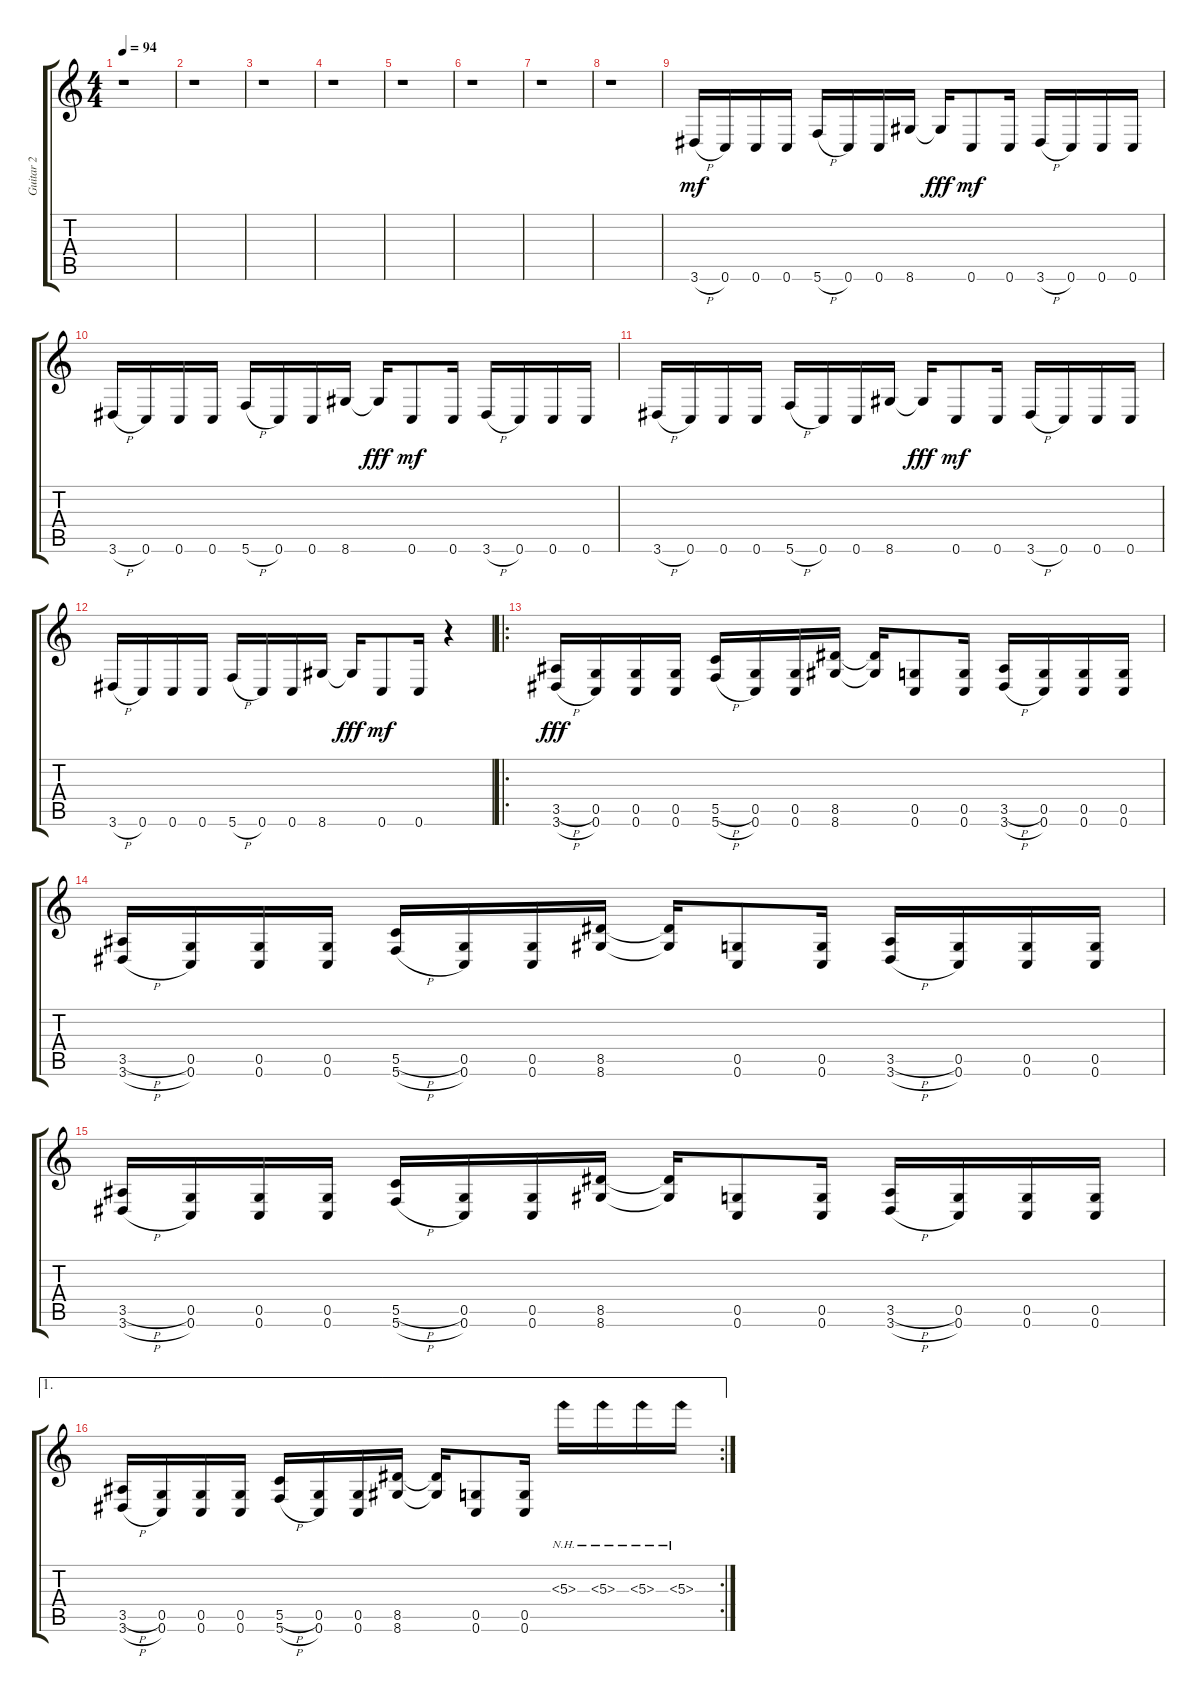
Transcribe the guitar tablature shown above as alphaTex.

\track ("Guitar 2" "Guitar 2") {instrument distortionguitar}
\staff {score tabs}
\tuning (D4 A3 F3 C3 G2 C2) {hide}
\ts (4 4)
\tempo 94
\clef g2
\ks c
r.1{dy mf instrument distortionguitar} |
r.1 |
r.1 |
r.1 |
r.1 |
r.1 |
r.1 |
r.1 |
3.6{h}.16 0.6.16 0.6.16 0.6.16 5.6{h}.16 0.6.16 0.6.16 8.6.16 8.6{t}.16{dy fff} 0.6.8{dy mf} 0.6.16 3.6{h}.16 0.6.16 0.6.16 0.6.16 |
3.6{h}.16 0.6.16 0.6.16 0.6.16 5.6{h}.16 0.6.16 0.6.16 8.6.16 8.6{t}.16{dy fff} 0.6.8{dy mf} 0.6.16 3.6{h}.16 0.6.16 0.6.16 0.6.16 |
3.6{h}.16 0.6.16 0.6.16 0.6.16 5.6{h}.16 0.6.16 0.6.16 8.6.16 8.6{t}.16{dy fff} 0.6.8{dy mf} 0.6.16 3.6{h}.16 0.6.16 0.6.16 0.6.16 |
3.6{h}.16 0.6.16 0.6.16 0.6.16 5.6{h}.16 0.6.16 0.6.16 8.6.16 8.6{t}.16{dy fff} 0.6.8{dy mf} 0.6.16 r.4 |
\ro
(3.5{h} 3.6{h}).16{dy fff} (0.5 0.6).16 (0.5 0.6).16 (0.5 0.6).16 (5.5{h} 5.6{h}).16 (0.5 0.6).16 (0.5 0.6).16 (8.5 8.6).16 (8.5{t} 8.6{t}).16 (0.5 0.6).8 (0.5 0.6).16 (3.5{h} 3.6{h}).16 (0.5 0.6).16 (0.5 0.6).16 (0.5 0.6).16 |
(3.5{h} 3.6{h}).16 (0.5 0.6).16 (0.5 0.6).16 (0.5 0.6).16 (5.5{h} 5.6{h}).16 (0.5 0.6).16 (0.5 0.6).16 (8.5 8.6).16 (8.5{t} 8.6{t}).16 (0.5 0.6).8 (0.5 0.6).16 (3.5{h} 3.6{h}).16 (0.5 0.6).16 (0.5 0.6).16 (0.5 0.6).16 |
(3.5{h} 3.6{h}).16 (0.5 0.6).16 (0.5 0.6).16 (0.5 0.6).16 (5.5{h} 5.6{h}).16 (0.5 0.6).16 (0.5 0.6).16 (8.5 8.6).16 (8.5{t} 8.6{t}).16 (0.5 0.6).8 (0.5 0.6).16 (3.5{h} 3.6{h}).16 (0.5 0.6).16 (0.5 0.6).16 (0.5 0.6).16 |
\ae 1
\rc 2
(3.5{h} 3.6{h}).16 (0.5 0.6).16 (0.5 0.6).16 (0.5 0.6).16 (5.5{h} 5.6{h}).16 (0.5 0.6).16 (0.5 0.6).16 (8.5 8.6).16 (8.5{t} 8.6{t}).16 (0.5 0.6).8 (0.5 0.6).16 5.3{nh}.16 5.3{nh}.16 5.3{nh}.16 5.3{nh}.16
